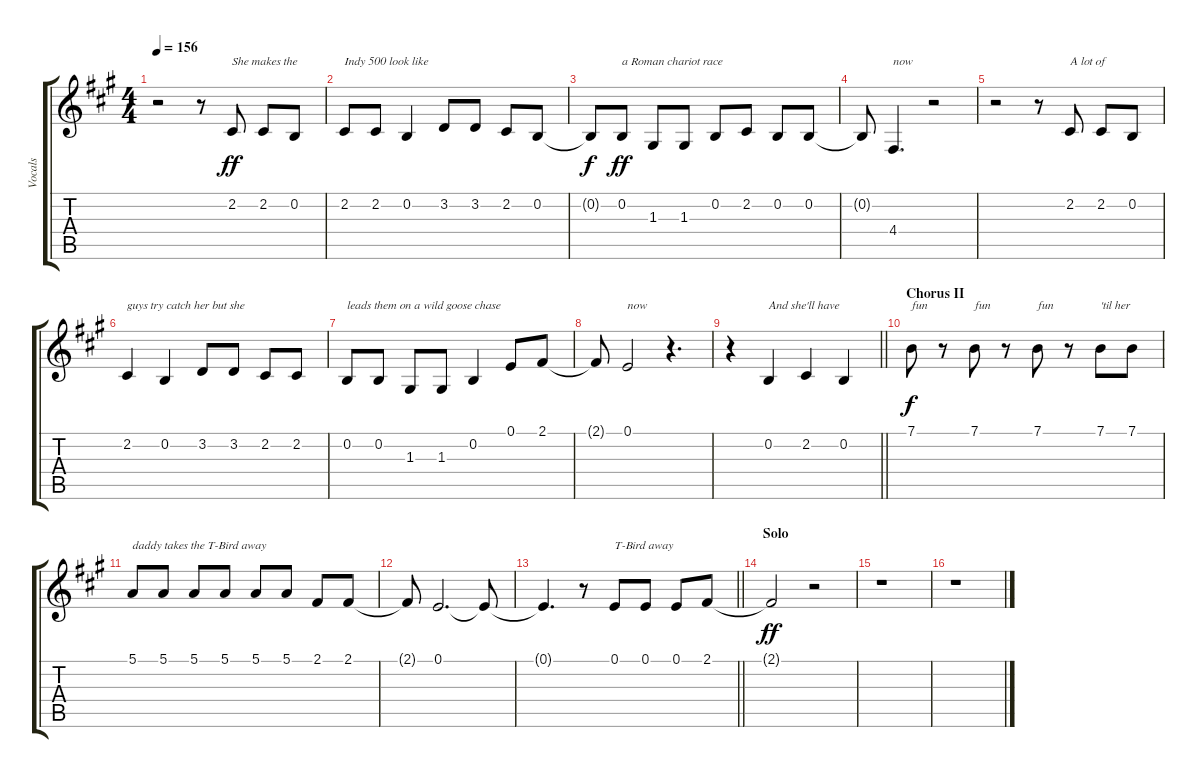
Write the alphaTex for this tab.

\track ("Vocals" "Vocals") {instrument altosax}
\staff {score tabs}
\tuning (E4 B3 G3 D3 A2 E2) {hide}
\ts (4 4)
\tempo 156
\clef g2
\ks a
r.2{dy ff} r.8 2.2.8{txt "She makes the"} 2.2.8 0.2.8 |
2.2.8{txt "Indy 500 look like"} 2.2.8 0.2.4 3.2.8 3.2.8 2.2.8 0.2.8 |
0.2{t}.8{dy f} 0.2.8{txt "a Roman chariot race" dy ff} 1.3.8 1.3.8 0.2.8 2.2.8 0.2.8 0.2.8 |
0.2{t}.8 4.4.4{d txt "now"} r.2 |
r.2 r.8 2.2.8{txt "A lot of"} 2.2.8 0.2.8 |
2.2.4{txt "guys try catch her but she"} 0.2.4 3.2.8 3.2.8 2.2.8 2.2.8 |
0.2.8{txt "leads them on a wild goose chase"} 0.2.8 1.3.8 1.3.8 0.2.4 0.1.8 2.1.8 |
2.1{t}.8 0.1.2{txt "now"} r.4{d} |
\barLineRight lightlight
r.4 0.2.4{txt "And she'll have"} 2.2.4 0.2.4 |
\section ("" "Chorus II")
7.1.8{txt "fun" dy f} r.8 7.1.8{txt "fun"} r.8 7.1.8{txt "fun"} r.8 7.1.8{txt "'til her"} 7.1.8 |
5.1.8{txt "daddy takes the T-Bird away"} 5.1.8 5.1.8 5.1.8 5.1.8 5.1.8 2.1.8 2.1.8 |
2.1{t}.8 0.1.2{d} 0.1{t}.8 |
\barLineRight lightlight
0.1{t}.4{d} r.8 0.1.8{txt "T-Bird away"} 0.1.8 0.1.8 2.1.8 |
\section ("" "Solo")
2.1{t}.2{dy ff} r.2 |
r.1 |
r.1
